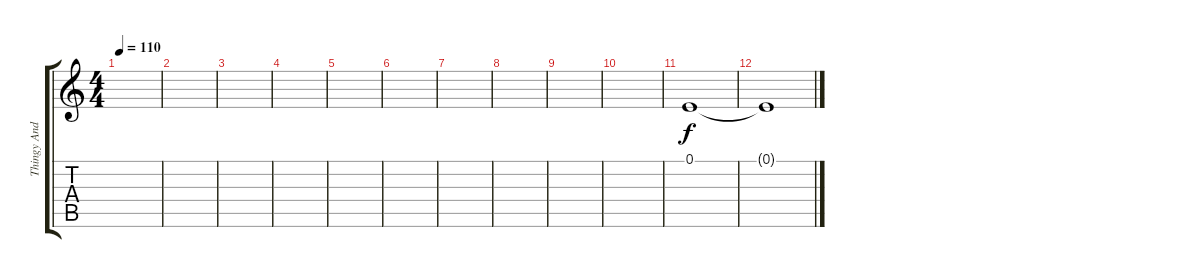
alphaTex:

\track ("Thingy And Voice" "Thingy And") {instrument oboe}
\staff {score tabs}
\tuning (E4 B3 G3 D3 A2 E2) {hide}
\ts (4 4)
\tempo 110
\clef g2
\ks c
|
|
|
|
|
|
|
|
|
|
0.1.1 |
0.1{t}.1
